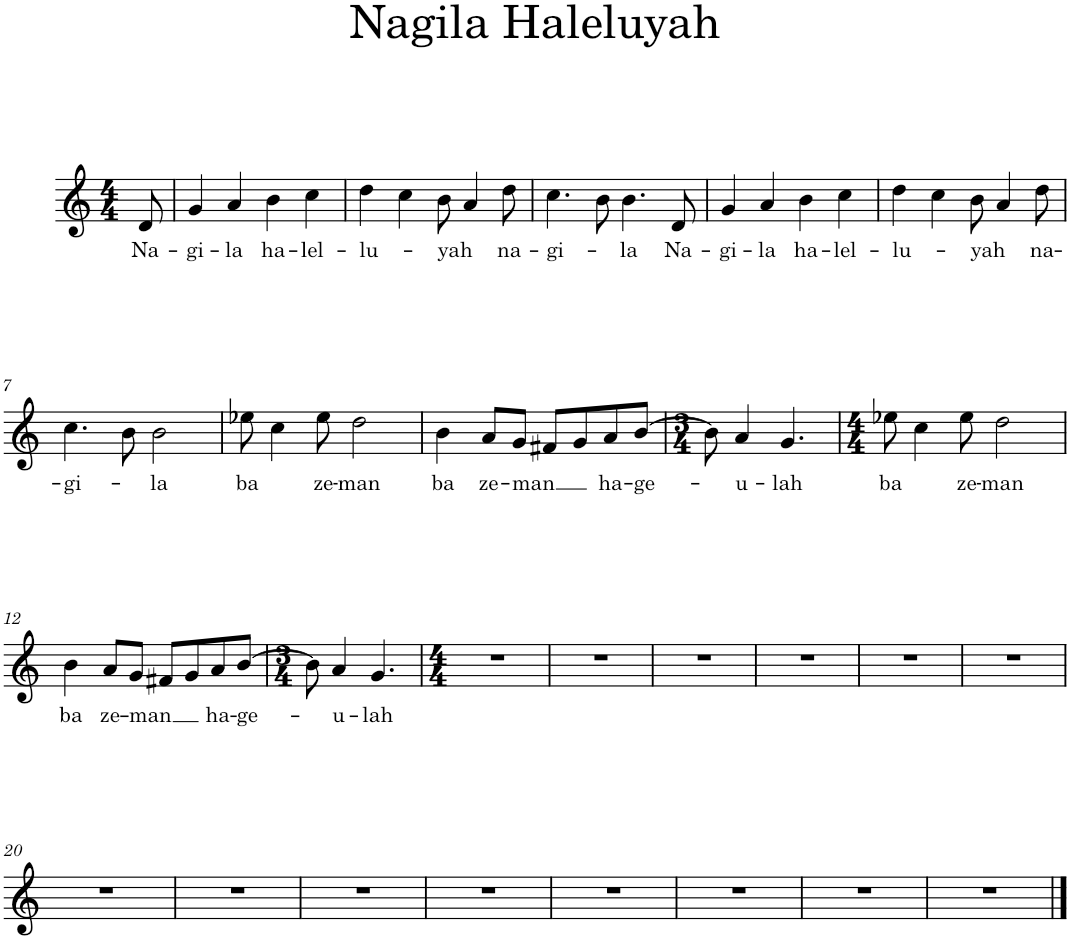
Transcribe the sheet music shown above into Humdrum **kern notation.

**kern	**text
*part1	*part1
*staff1	*staff1
*I"Bb Trumpet	*
*I'Bb Tpt.	*
*clefG2	*
*Trd1c2	*
*k[]	*
*M4/4	*
=1	=1
!	!LO:LY:b
8d/	Na-
=2	=2
!	!LO:LY:b
4g/	-gi-
!	!LO:LY:b
4a/	-la
!	!LO:LY:b
4b\	ha-
!	!LO:LY:b
4cc\	-lel-
=3	=3
!	!LO:LY:b
4dd\	-lu-
4cc\	.
!	!LO:LY:b
8b\	yah
4a/	.
!	!LO:LY:b
8dd\	na-
=4	=4
!	!LO:LY:b
4.cc\	-gi-
8b\	.
!	!LO:LY:b
4.b\	la
!	!LO:LY:b
8d/	Na-
=5	=5
!	!LO:LY:b
4g/	-gi-
!	!LO:LY:b
4a/	-la
!	!LO:LY:b
4b\	ha-
!	!LO:LY:b
4cc\	-lel-
=6	=6
!	!LO:LY:b
4dd\	-lu-
4cc\	.
!	!LO:LY:b
8b\	yah
4a/	.
!	!LO:LY:b
8dd\	na-
!!LO:LB:g=z
=7	=7
!	!LO:LY:b
4.cc\	-gi-
8b\	.
!	!LO:LY:b
2b\	la
=8	=8
!	!LO:LY:b
8ee-X\	ba
4cc\	.
!	!LO:LY:b
8ee-\	ze-
!	!LO:LY:b
2dd\	-man
=9	=9
!	!LO:LY:b
4b\	ba
!	!LO:LY:b
8a/L	ze-
!	!LO:LY:b
8g/J	-man
8f#X/L	.
8g/	.
!	!LO:LY:b
8a/	ha-
!	!LO:LY:b
[8b/J	-ge-
=10	=10
*M3/4	*
8b\]	.
!	!LO:LY:b
4a/	-u-
!	!LO:LY:b
4.g/	-lah
=11	=11
*M4/4	*
!	!LO:LY:b
8ee-X\	ba
4cc\	.
!	!LO:LY:b
8ee-\	ze-
!	!LO:LY:b
2dd\	-man
!!LO:LB:g=z
=12	=12
!	!LO:LY:b
4b\	ba
!	!LO:LY:b
8a/L	ze-
!	!LO:LY:b
8g/J	-man
8f#X/L	.
8g/	.
!	!LO:LY:b
8a/	ha-
!	!LO:LY:b
[8b/J	-ge-
=13	=13
*M3/4	*
8b\]	.
!	!LO:LY:b
4a/	-u-
!	!LO:LY:b
4.g/	-lah
=14	=14
*M4/4	*
1r	.
=15	=15
1r	.
=16	=16
1r	.
=17	=17
1r	.
=18	=18
1r	.
=19	=19
1r	.
!!LO:LB:g=z
=20	=20
1r	.
=21	=21
1r	.
=22	=22
1r	.
=23	=23
1r	.
=24	=24
1r	.
=25	=25
1r	.
=26	=26
1r	.
=27	=27
1r	.
==	==
*-	*-
